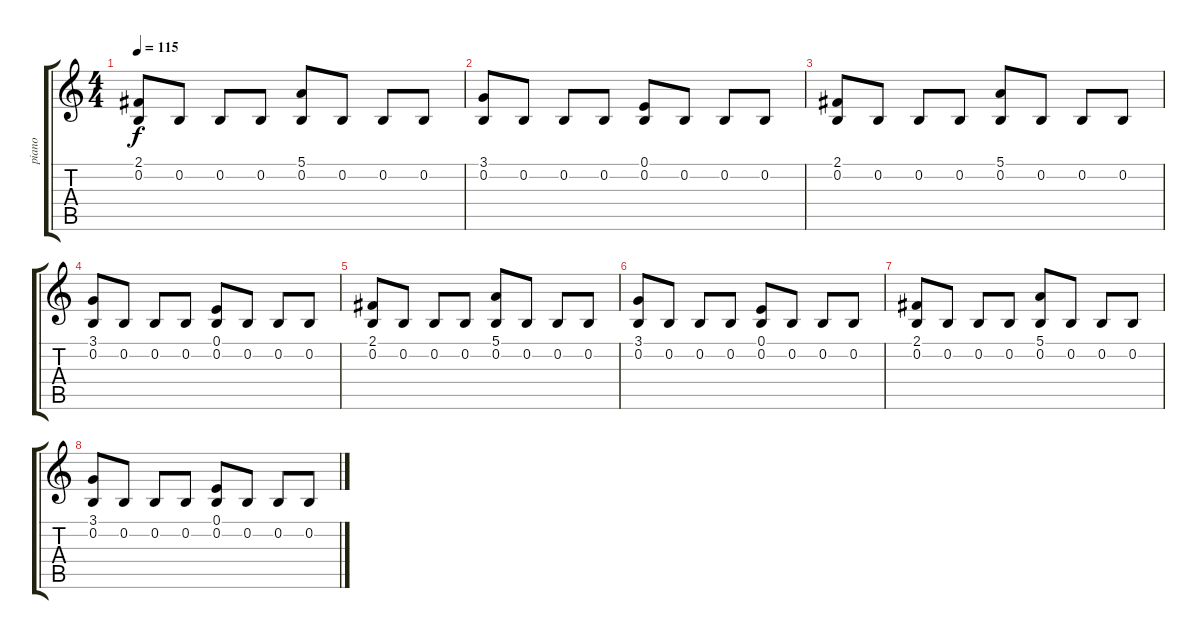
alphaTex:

\track ("piano" "piano") {instrument electricgrandpiano}
\staff {score tabs}
\tuning (E4 B3 G3 D3 A2 E2) {hide}
\ts (4 4)
\tempo 115
\clef g2
\ks c
(2.1 0.2).8{dy f} 0.2.8 0.2.8 0.2.8 (5.1 0.2).8 0.2.8 0.2.8 0.2.8 |
(3.1 0.2).8 0.2.8 0.2.8 0.2.8 (0.1 0.2).8 0.2.8 0.2.8 0.2.8 |
(2.1 0.2).8 0.2.8 0.2.8 0.2.8 (5.1 0.2).8 0.2.8 0.2.8 0.2.8 |
(3.1 0.2).8 0.2.8 0.2.8 0.2.8 (0.1 0.2).8 0.2.8 0.2.8 0.2.8 |
(2.1 0.2).8 0.2.8 0.2.8 0.2.8 (5.1 0.2).8 0.2.8 0.2.8 0.2.8 |
(3.1 0.2).8 0.2.8 0.2.8 0.2.8 (0.1 0.2).8 0.2.8 0.2.8 0.2.8 |
(2.1 0.2).8 0.2.8 0.2.8 0.2.8 (5.1 0.2).8 0.2.8 0.2.8 0.2.8 |
(3.1 0.2).8 0.2.8 0.2.8 0.2.8 (0.1 0.2).8 0.2.8 0.2.8 0.2.8
